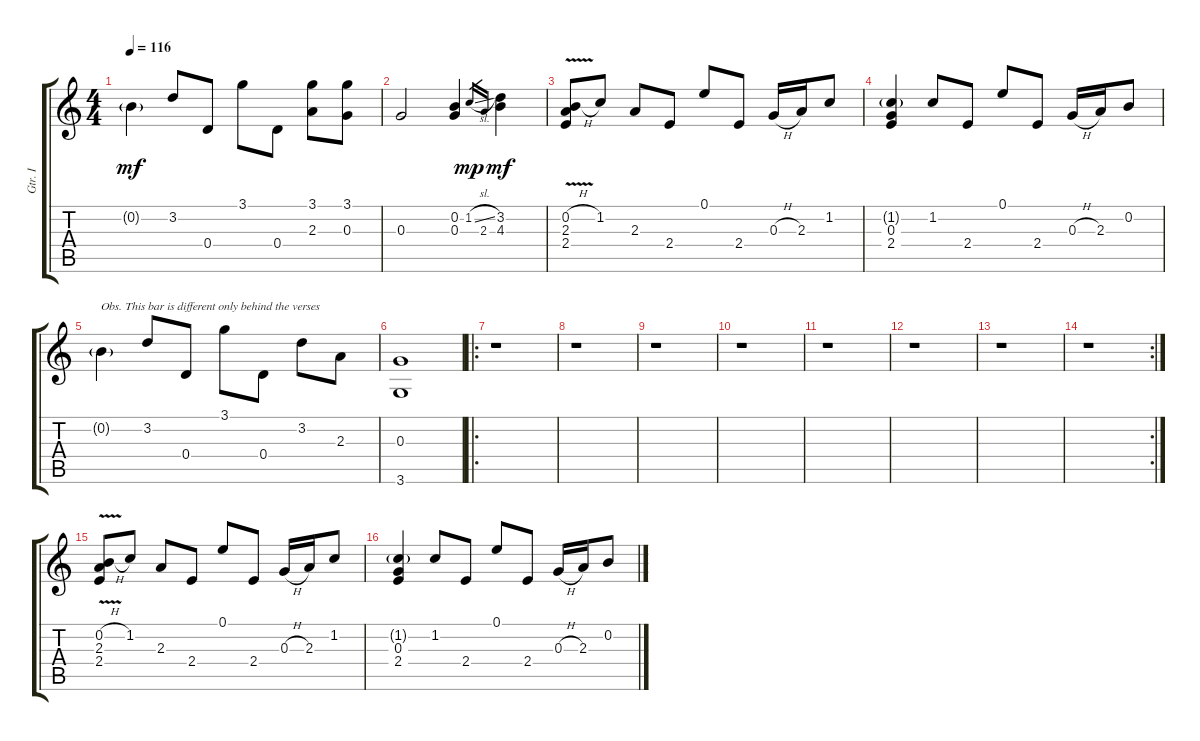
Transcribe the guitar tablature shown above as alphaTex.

\track ("Gtr. I" "Gtr. I") {instrument acousticguitarsteel}
\staff {score tabs}
\tuning (E4 B3 G3 D3 A2 E2) {hide}
\ts (4 4)
\tempo 116
\clef g2
\ks c
0.2{g}.4{dy mf} 3.2.8 0.4.8 3.1.8 0.4.8 (3.1 2.3).8 (3.1 0.3).8 |
0.3.2 (0.2 0.3).4 1.2{sl}.16{gr dy mp} 2.3.16{gr} (3.2 4.3).4{dy mf} |
(0.2{v h} 2.3{v} 2.4{v}).8 1.2.8 2.3.8 2.4.8 0.1.8 2.4.8 0.3{h}.16 2.3.16 1.2.8 |
(1.2{g} 0.3 2.4).4 1.2.8 2.4.8 0.1.8 2.4.8 0.3{h}.16 2.3.16 0.2.8 |
0.2{g}.4{txt "Obs. This bar is different only behind the verses"} 3.2.8 0.4.8 3.1.8 0.4.8 3.2.8 2.3.8 |
(0.3 3.6).1 |
\ro
r.1 |
r.1 |
r.1 |
r.1 |
r.1 |
r.1 |
r.1 |
\rc 2
r.1 |
(0.2{v h} 2.3{v} 2.4{v}).8 1.2.8 2.3.8 2.4.8 0.1.8 2.4.8 0.3{h}.16 2.3.16 1.2.8 |
(1.2{g} 0.3 2.4).4 1.2.8 2.4.8 0.1.8 2.4.8 0.3{h}.16 2.3.16 0.2.8
